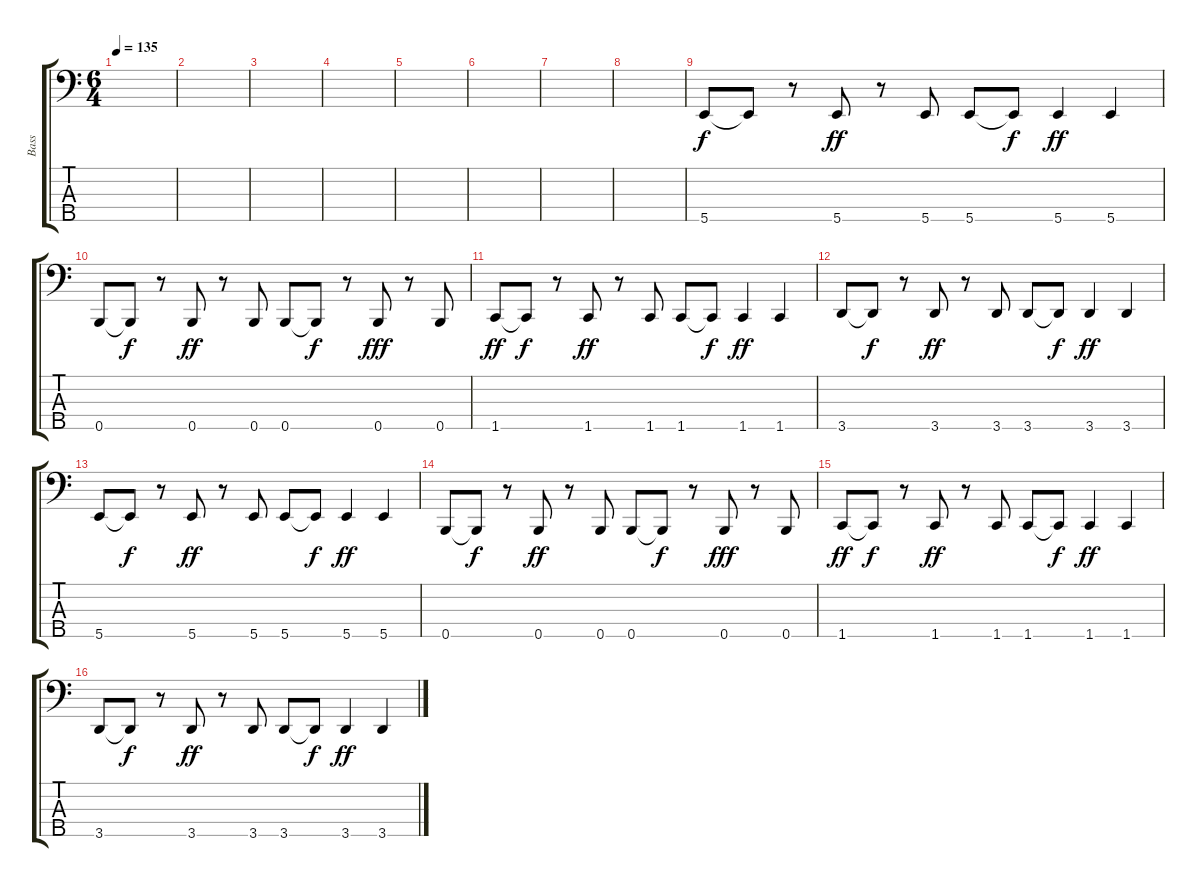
\track ("Bass" "Bass") {instrument electricbasspick}
\staff {score tabs}
\tuning (G2 D2 A1 E1 B0) {hide}
\ts (6 4)
\tempo 135
\clef f4
\ks c
|
|
|
|
|
|
|
|
5.5.8 5.5{t}.8{dy f} r.8 5.5.8{dy ff} r.8 5.5.8 5.5.8 5.5{t}.8{dy f} 5.5.4{dy ff} 5.5.4 |
0.5.8 0.5{t}.8{dy f} r.8 0.5.8{dy ff} r.8 0.5.8 0.5.8 0.5{t}.8{dy f} r.8 0.5.8{dy fff} r.8 0.5.8 |
1.5.8{dy ff} 1.5{t}.8{dy f} r.8 1.5.8{dy ff} r.8 1.5.8 1.5.8 1.5{t}.8{dy f} 1.5.4{dy ff} 1.5.4 |
3.5.8 3.5{t}.8{dy f} r.8 3.5.8{dy ff} r.8 3.5.8 3.5.8 3.5{t}.8{dy f} 3.5.4{dy ff} 3.5.4 |
5.5.8 5.5{t}.8{dy f} r.8 5.5.8{dy ff} r.8 5.5.8 5.5.8 5.5{t}.8{dy f} 5.5.4{dy ff} 5.5.4 |
0.5.8 0.5{t}.8{dy f} r.8 0.5.8{dy ff} r.8 0.5.8 0.5.8 0.5{t}.8{dy f} r.8 0.5.8{dy fff} r.8 0.5.8 |
1.5.8{dy ff} 1.5{t}.8{dy f} r.8 1.5.8{dy ff} r.8 1.5.8 1.5.8 1.5{t}.8{dy f} 1.5.4{dy ff} 1.5.4 |
3.5.8 3.5{t}.8{dy f} r.8 3.5.8{dy ff} r.8 3.5.8 3.5.8 3.5{t}.8{dy f} 3.5.4{dy ff} 3.5.4
